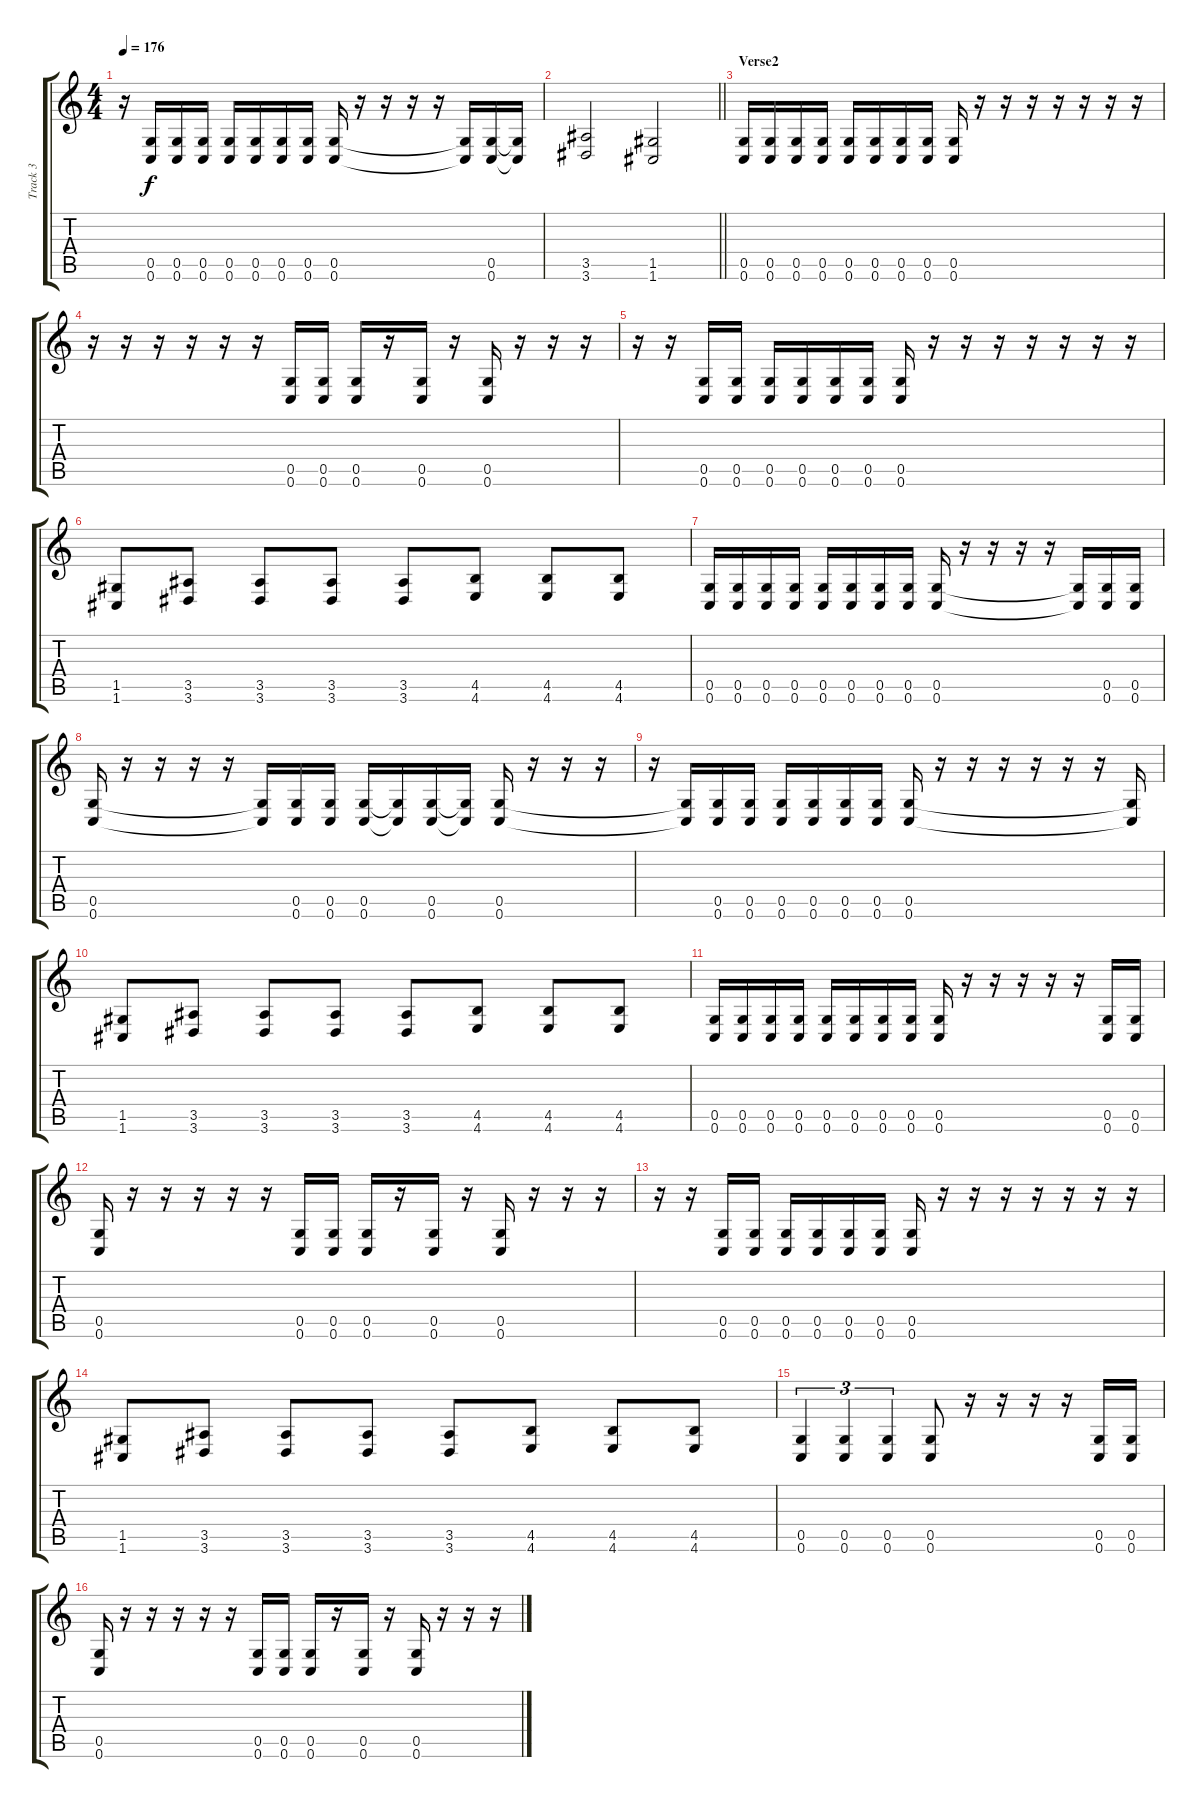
\track ("Track 3" "Track 3") {instrument overdrivenguitar}
\staff {score tabs}
\tuning (D4 A3 F3 C3 G2 C2) {hide}
\ts (4 4)
\tempo 176
\clef g2
\ks c
r.16{dy f} (0.5{t} 0.6{t}).16 (0.5 0.6).16 (0.5 0.6).16 (0.5 0.6).16 (0.5 0.6).16 (0.5 0.6).16 (0.5 0.6).16 (0.5 0.6).16 r.16 r.16 r.16 r.16 (0.5{t} 0.6{t}).16 (0.5 0.6).16 (0.5{t} 0.6{t}).16 |
\barLineRight lightlight
(3.5 3.6).2 (1.5 1.6).2 |
\section ("" "Verse2")
(0.5 0.6).16 (0.5 0.6).16 (0.5 0.6).16 (0.5 0.6).16 (0.5 0.6).16 (0.5 0.6).16 (0.5 0.6).16 (0.5 0.6).16 (0.5 0.6).16 r.16 r.16 r.16 r.16 r.16 r.16 r.16 |
r.16 r.16 r.16 r.16 r.16 r.16 (0.5 0.6).16 (0.5 0.6).16 (0.5 0.6).16 r.16 (0.5 0.6).16 r.16 (0.5 0.6).16 r.16 r.16 r.16 |
r.16 r.16 (0.5 0.6).16 (0.5 0.6).16 (0.5 0.6).16 (0.5 0.6).16 (0.5 0.6).16 (0.5 0.6).16 (0.5 0.6).16 r.16 r.16 r.16 r.16 r.16 r.16 r.16 |
(1.5 1.6).8 (3.5 3.6).8 (3.5 3.6).8 (3.5 3.6).8 (3.5 3.6).8 (4.5 4.6).8 (4.5 4.6).8 (4.5 4.6).8 |
(0.5 0.6).16 (0.5 0.6).16 (0.5 0.6).16 (0.5 0.6).16 (0.5 0.6).16 (0.5 0.6).16 (0.5 0.6).16 (0.5 0.6).16 (0.5 0.6).16 r.16 r.16 r.16 r.16 (0.5{t} 0.6{t}).16 (0.5 0.6).16 (0.5 0.6).16 |
(0.5 0.6).16 r.16 r.16 r.16 r.16 (0.5{t} 0.6{t}).16 (0.5 0.6).16 (0.5 0.6).16 (0.5 0.6).16 (0.5{t} 0.6{t}).16 (0.5 0.6).16 (0.5{t} 0.6{t}).16 (0.5 0.6).16 r.16 r.16 r.16 |
r.16 (0.5{t} 0.6{t}).16 (0.5 0.6).16 (0.5 0.6).16 (0.5 0.6).16 (0.5 0.6).16 (0.5 0.6).16 (0.5 0.6).16 (0.5 0.6).16 r.16 r.16 r.16 r.16 r.16 r.16 (0.5{t} 0.6{t}).16 |
(1.5 1.6).8 (3.5 3.6).8 (3.5 3.6).8 (3.5 3.6).8 (3.5 3.6).8 (4.5 4.6).8 (4.5 4.6).8 (4.5 4.6).8 |
(0.5 0.6).16 (0.5 0.6).16 (0.5 0.6).16 (0.5 0.6).16 (0.5 0.6).16 (0.5 0.6).16 (0.5 0.6).16 (0.5 0.6).16 (0.5 0.6).16 r.16 r.16 r.16 r.16 r.16 (0.5 0.6).16 (0.5 0.6).16 |
(0.5 0.6).16 r.16 r.16 r.16 r.16 r.16 (0.5 0.6).16 (0.5 0.6).16 (0.5 0.6).16 r.16 (0.5 0.6).16 r.16 (0.5 0.6).16 r.16 r.16 r.16 |
r.16 r.16 (0.5 0.6).16 (0.5 0.6).16 (0.5 0.6).16 (0.5 0.6).16 (0.5 0.6).16 (0.5 0.6).16 (0.5 0.6).16 r.16 r.16 r.16 r.16 r.16 r.16 r.16 |
(1.5 1.6).8 (3.5 3.6).8 (3.5 3.6).8 (3.5 3.6).8 (3.5 3.6).8 (4.5 4.6).8 (4.5 4.6).8 (4.5 4.6).8 |
(0.5 0.6).4{tu (3 2)} (0.5 0.6).4{tu (3 2)} (0.5 0.6).4{tu (3 2)} (0.5 0.6).8 r.16 r.16 r.16 r.16 (0.5 0.6).16 (0.5 0.6).16 |
(0.5 0.6).16 r.16 r.16 r.16 r.16 r.16 (0.5 0.6).16 (0.5 0.6).16 (0.5 0.6).16 r.16 (0.5 0.6).16 r.16 (0.5 0.6).16 r.16 r.16 r.16
